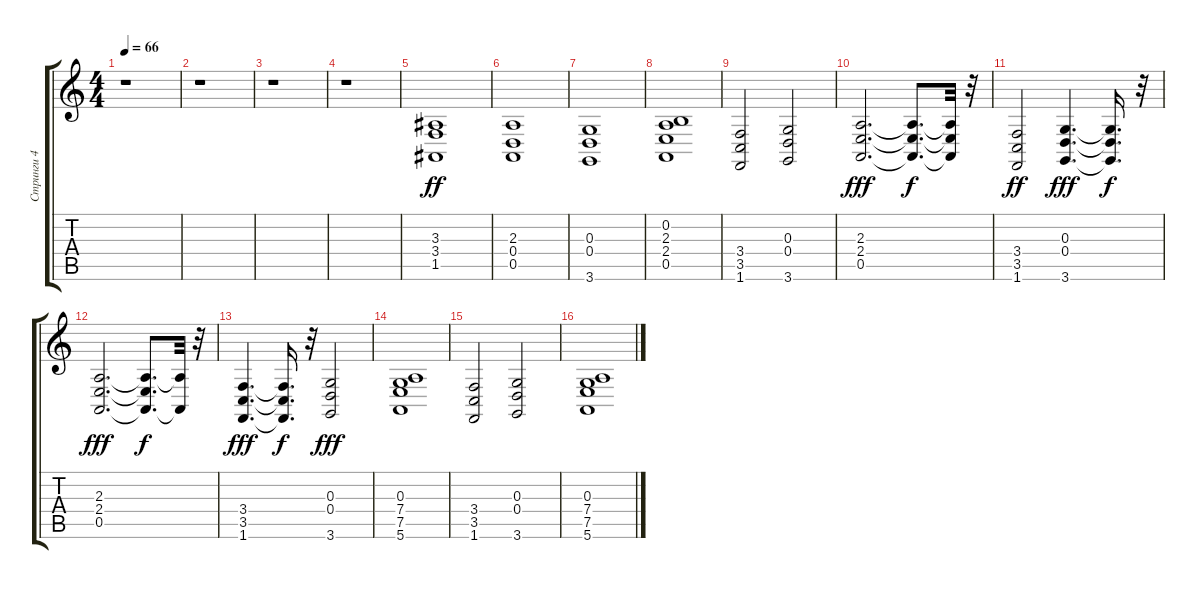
\track ("Стринги 4" "Стринги 4") {instrument pad7halo}
\staff {score tabs}
\tuning (E4 B3 G3 D3 A2 E2) {hide}
\ts (4 4)
\tempo 66
\clef g2
\ks c
r.1{dy ff} |
r.1 |
r.1 |
r.1 |
(3.3 3.4 1.5).1 |
(2.3 0.4 0.5).1 |
(0.3 0.4 3.6).1 |
(0.2 2.3 2.4 0.5).1 |
(3.4 3.5 1.6).2 (0.3 0.4 3.6).2 |
(2.3 2.4 0.5).2{d dy fff} (2.3{t} 2.4{t} 0.5{t}).8{d dy f} (2.3{t} 2.4{t} 0.5{t}).32 r.32 |
(3.4 3.5 1.6).2{dy ff} (0.3 0.4 3.6).4{d dy fff} (0.3{t} 0.4{t} 3.6{t}).16{d dy f} r.32 |
(2.3 2.4 0.5).2{d dy fff} (2.3{t} 2.4{t} 0.5{t}).8{d dy f} (2.3{t} 0.5{t}).32 r.32 |
(3.4 3.5 1.6).4{d dy fff} (3.4{t} 3.5{t} 1.6{t}).16{d dy f} r.32 (0.3 0.4 3.6).2{dy fff} |
(0.3 7.4 7.5 5.6).1 |
(3.4 3.5 1.6).2 (0.3 0.4 3.6).2 |
(0.3 7.4 7.5 5.6).1
